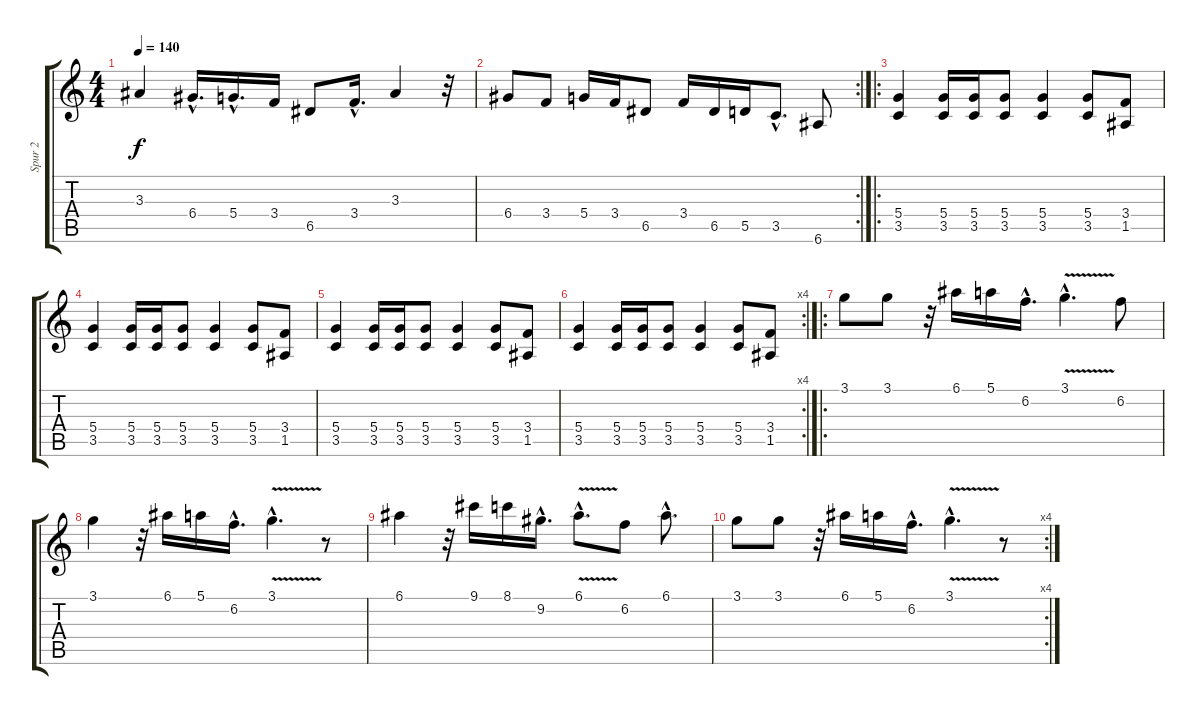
\track ("Spur 2" "Spur 2") {instrument overdrivenguitar}
\staff {score tabs}
\tuning (E4 B3 G3 D3 A2 E2) {hide}
\ts (4 4)
\tempo 140
\clef g2
\ks c
3.3.4{dy f} 6.4{hac}.16{d} 5.4{hac}.16{d} 3.4.16 6.5.8 3.4{hac}.16{d} 3.3.4 r.32 |
\rc 2
6.4.8 3.4.8 5.4.16 3.4.16 6.5.8 3.4.16 6.5.16 5.5.16 3.5{hac}.8{d} 6.6.8 |
\ro
(5.4 3.5).4 (5.4 3.5).16 (5.4 3.5).16 (5.4 3.5).8 (5.4 3.5).4 (5.4 3.5).8 (3.4 1.5).8 |
(5.4 3.5).4 (5.4 3.5).16 (5.4 3.5).16 (5.4 3.5).8 (5.4 3.5).4 (5.4 3.5).8 (3.4 1.5).8 |
(5.4 3.5).4 (5.4 3.5).16 (5.4 3.5).16 (5.4 3.5).8 (5.4 3.5).4 (5.4 3.5).8 (3.4 1.5).8 |
\rc 4
(5.4 3.5).4 (5.4 3.5).16 (5.4 3.5).16 (5.4 3.5).8 (5.4 3.5).4 (5.4 3.5).8 (3.4 1.5).8 |
\ro
3.1.8 3.1.8 r.32 6.1.16 5.1.16 6.2{hac}.16{d} 3.1{v hac}.4{d} 6.2.8 |
3.1.4 r.32 6.1.16 5.1.16 6.2{hac}.16{d} 3.1{v hac}.4{d} r.8 |
6.1.4 r.32 9.1.16 8.1.16 9.2{hac}.16{d} 6.1{v hac}.8{d} 6.2.8 6.1{hac}.8{d} |
\rc 4
3.1.8 3.1.8 r.32 6.1.16 5.1.16 6.2{hac}.16{d} 3.1{v hac}.4{d} r.8
